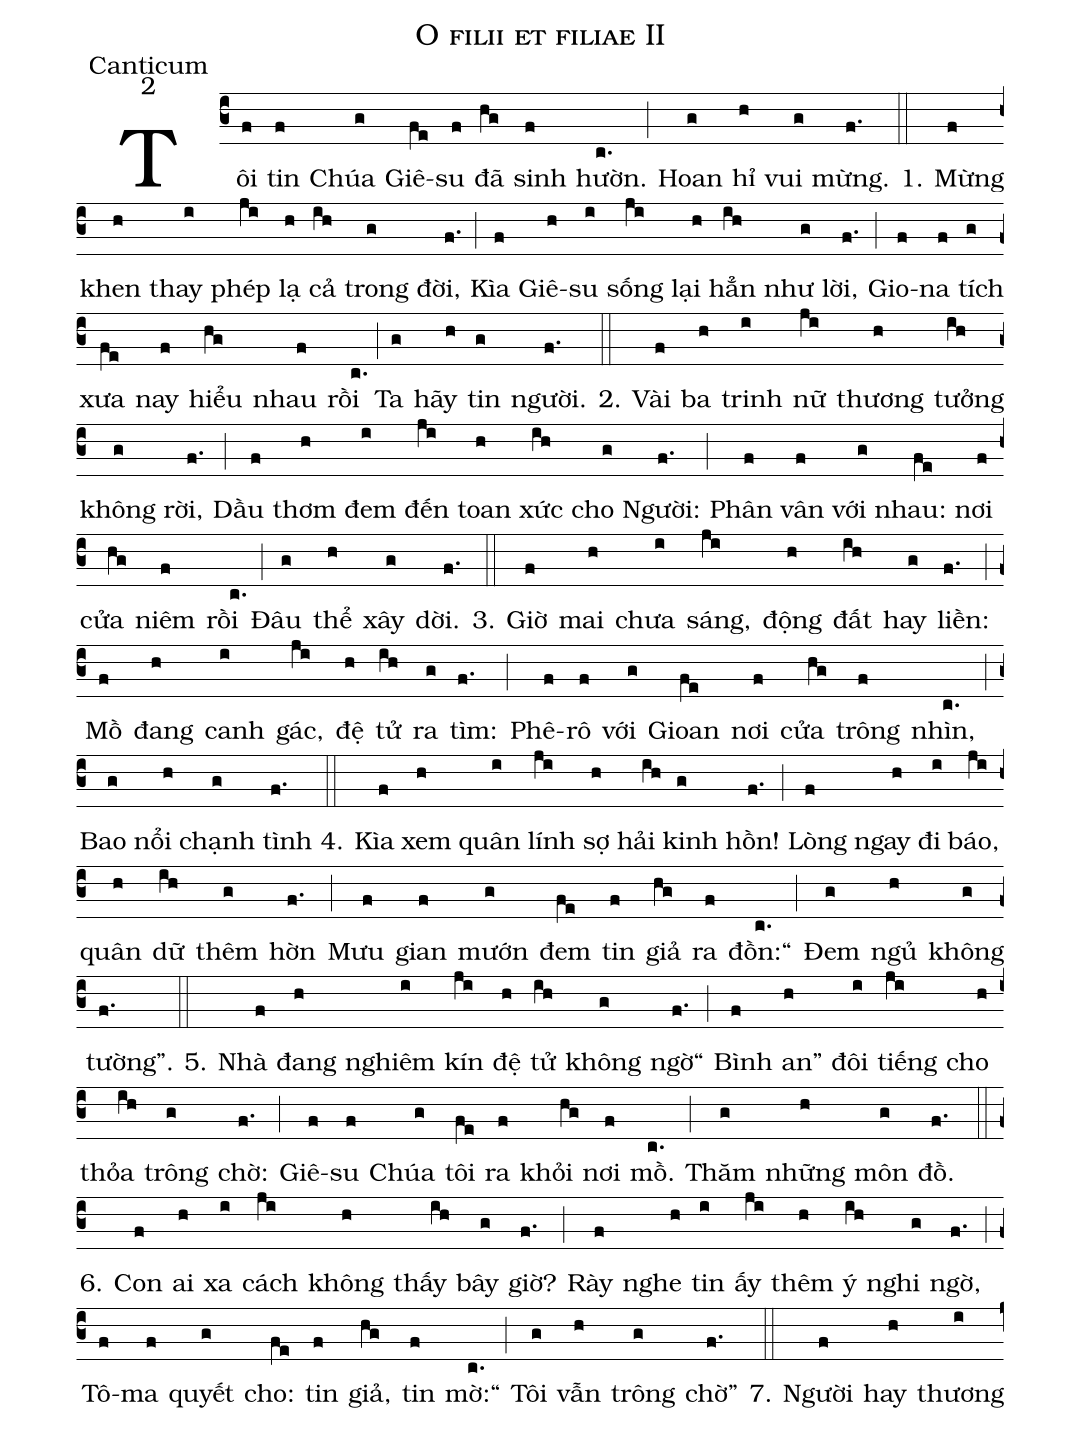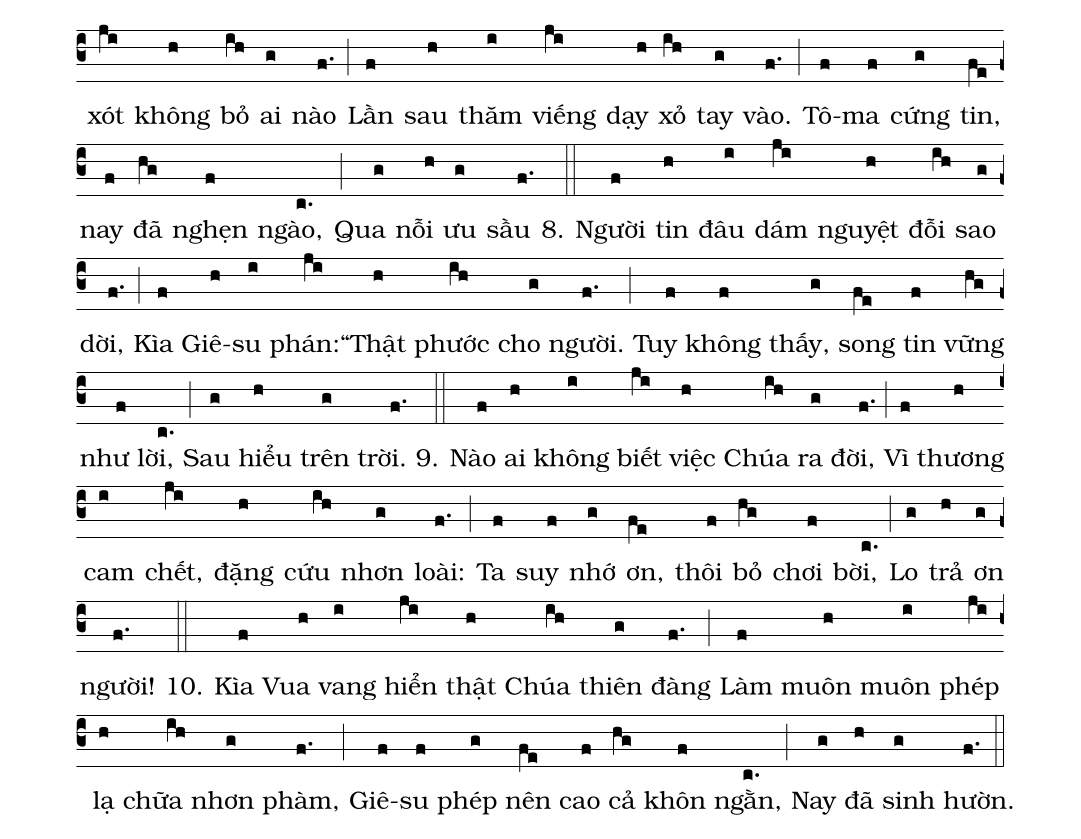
name:O filii et filiae II;
office-part:Canticum;
mode:2;
%%
(c3)Tôi(f) tin(f) Chúa(g) Giê-(fe)su(f) đã(hg) sinh(f) hườn.(c.) (;)
Hoan(g) hỉ(h) vui(g) mừng.(f.) (::)
1. Mừng(f) khen(h) thay(i) phép(ji) lạ(h) cả(ih) trong(g) đời,(f.) (;)
Kìa(f) Giê-(h)su(i) sống(ji) lại(h) hẳn(ih) như(g) lời,(f.) (;)
Gio-(f)na(f) tích(g) xưa(fe) nay(f) hiểu(hg) nhau(f) rồi(c.) (;)
Ta(g) hãy(h) tin(g) người.(f.) (::)
2. Vài(f) ba(h) trinh(i) nữ(ji) thương(h) tưởng(ih) không(g) rời,(f.) (;)
Dầu(f) thơm(h) đem(i) đến(ji) toan(h) xức(ih) cho(g) Người:(f.) (;)
Phân(f) vân(f) với(g) nhau:(fe) nơi(f) cửa(hg) niêm(f) rồi(c.) (;)
Đâu(g) thể(h) xây(g) dời.(f.) (::)
3. Giờ(f) mai(h) chưa(i) sáng,(ji) động(h) đất(ih) hay(g) liền:(f.) (;)
Mồ(f) đang(h) canh(i) gác,(ji) đệ(h) tử(ih) ra(g) tìm:(f.) (;)
Phê-(f)rô(f) với(g) Gioan(fe) nơi(f) cửa(hg) trông(f) nhìn,(c.) (;)
Bao(g) nổi(h) chạnh(g) tình(f.) (::)
4. Kìa(f) xem(h) quân(i) lính(ji) sợ(h) hải(ih) kinh(g) hồn!(f.) (;)
Lòng(f) ngay(h) đi(i) báo,(ji) quân(h) dữ(ih) thêm(g) hờn(f.) (;)
Mưu(f) gian(f) mướn(g) đem(fe) tin(f) giả(hg) ra(f) đồn:“(c.) (;)Đem(g) ngủ(h) không(g) tường”.(f.) (::)
5. Nhà(f) đang(h) nghiêm(i) kín(ji) đệ(h) tử(ih) không(g) ngờ“(f.) (;)Bình(f) an”(h) đôi(i) tiếng(ji) cho(h) thỏa(ih) trông(g) chờ:(f.) (;)
Giê-(f)su(f) Chúa(g) tôi(fe) ra(f) khỏi(hg) nơi(f) mồ.(c.) (;)
Thăm(g) những(h) môn(g) đồ.(f.) (::)
6. Con(f) ai(h) xa(i) cách(ji) không(h) thấy(ih) bây(g) giờ?(f.) (;)
Rày(f) nghe(h) tin(i) ấy(ji) thêm(h) ý(ih) nghi(g) ngờ,(f.) (;)
Tô-(f)ma(f) quyết(g) cho:(fe) tin(f) giả,(hg) tin(f) mờ:“(c.) (;)Tôi(g) vẫn(h) trông(g) chờ”(f.) (::)
7. Người(f) hay(h) thương(i) xót(ji) không(h) bỏ(ih) ai(g) nào(f.) (;)
Lần(f) sau(h) thăm(i) viếng(ji) dạy(h) xỏ(ih) tay(g) vào.(f.) (;)
Tô-(f)ma(f) cứng(g) tin,(fe) nay(f) đã(hg) nghẹn(f) ngào,(c.) (;)
Qua(g) nỗi(h) ưu(g) sầu(f.) (::)
8. Người(f) tin(h) đâu(i) dám(ji) nguyệt(h) đỗi(ih) sao(g) dời,(f.) (;)
Kìa(f) Giê-(h)su(i) phán:“(ji)Thật(h) phước(ih) cho(g) người.(f.) (;)
Tuy(f) không(f) thấy,(g) song(fe) tin(f) vững(hg) như(f) lời,(c.) (;)
Sau(g) hiểu(h) trên(g) trời.(f.) (::)
9. Nào(f) ai(h) không(i) biết(ji) việc(h) Chúa(ih) ra(g) đời,(f.) (;)
Vì(f) thương(h) cam(i) chết,(ji) đặng(h) cứu(ih) nhơn(g) loài:(f.) (;)
Ta(f) suy(f) nhớ(g) ơn,(fe) thôi(f) bỏ(hg) chơi(f) bời,(c.) (;)
Lo(g) trả(h) ơn(g) người!(f.) (::)
10. Kìa(f) Vua(h) vang(i) hiển(ji) thật(h) Chúa(ih) thiên(g) đàng(f.) (;)
Làm(f) muôn(h) muôn(i) phép(ji) lạ(h) chữa(ih) nhơn(g) phàm,(f.) (;)
Giê-(f)su(f) phép(g) nên(fe) cao(f) cả(hg) khôn(f) ngằn,(c.) (;)
Nay(g) đã(h) sinh(g) hườn.(f.) (::)
